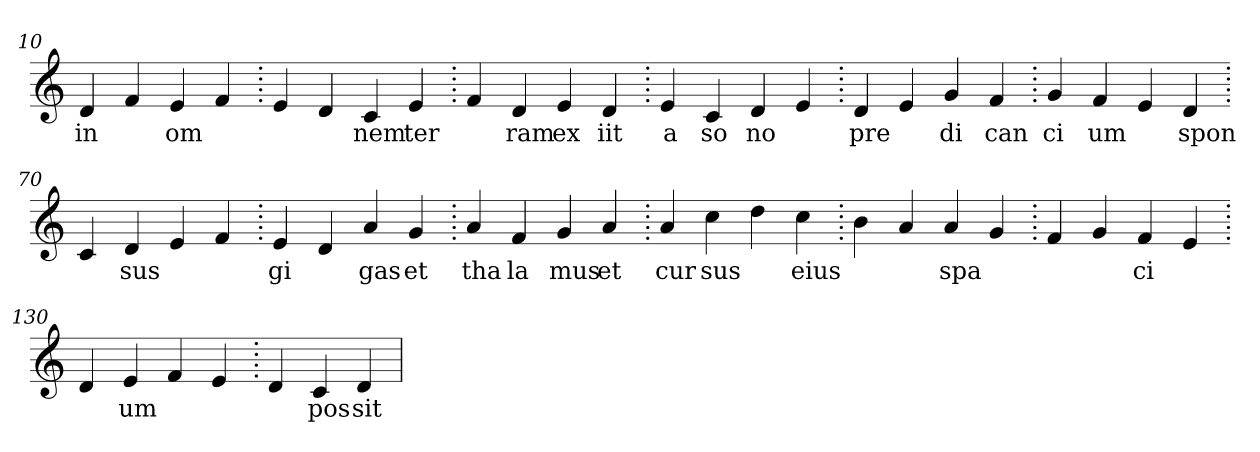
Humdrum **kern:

**kern	**text
*part1	*part1
*staff1	*staff1
*clefG2	*
=10.	=10.
4d	in
4f	.
4e	om
4f	.
=20.	=20.
4e	.
4d	.
4c	nem
4e	ter
=30.	=30.
4f	.
4d	ram
4e	ex
4d	iit
=40.	=40.
4e	a
4c	so
4d	no
4e	.
=50.	=50.
4d	pre
4e	.
4g	di
4f	can
=60.	=60.
4g	ci
4f	um
4e	.
4d	spon
=70.	=70.
4c	.
4d	sus
4e	.
4f	.
=80.	=80.
4e	gi
4d	.
4a	gas
4g	et
=90.	=90.
4a	tha
4f	la
4g	mus
4a	et
=100.	=100.
4a	cur
4cc	sus
4dd	.
4cc	eius
=110.	=110.
4b	.
4a	.
4a	spa
4g	.
=120.	=120.
4f	.
4g	.
4f	ci
4e	.
=130.	=130.
4d	.
4e	um
4f	.
4e	.
=140.	=140.
4d	.
4c	pos
4d	sit
=	=
*-	*-
